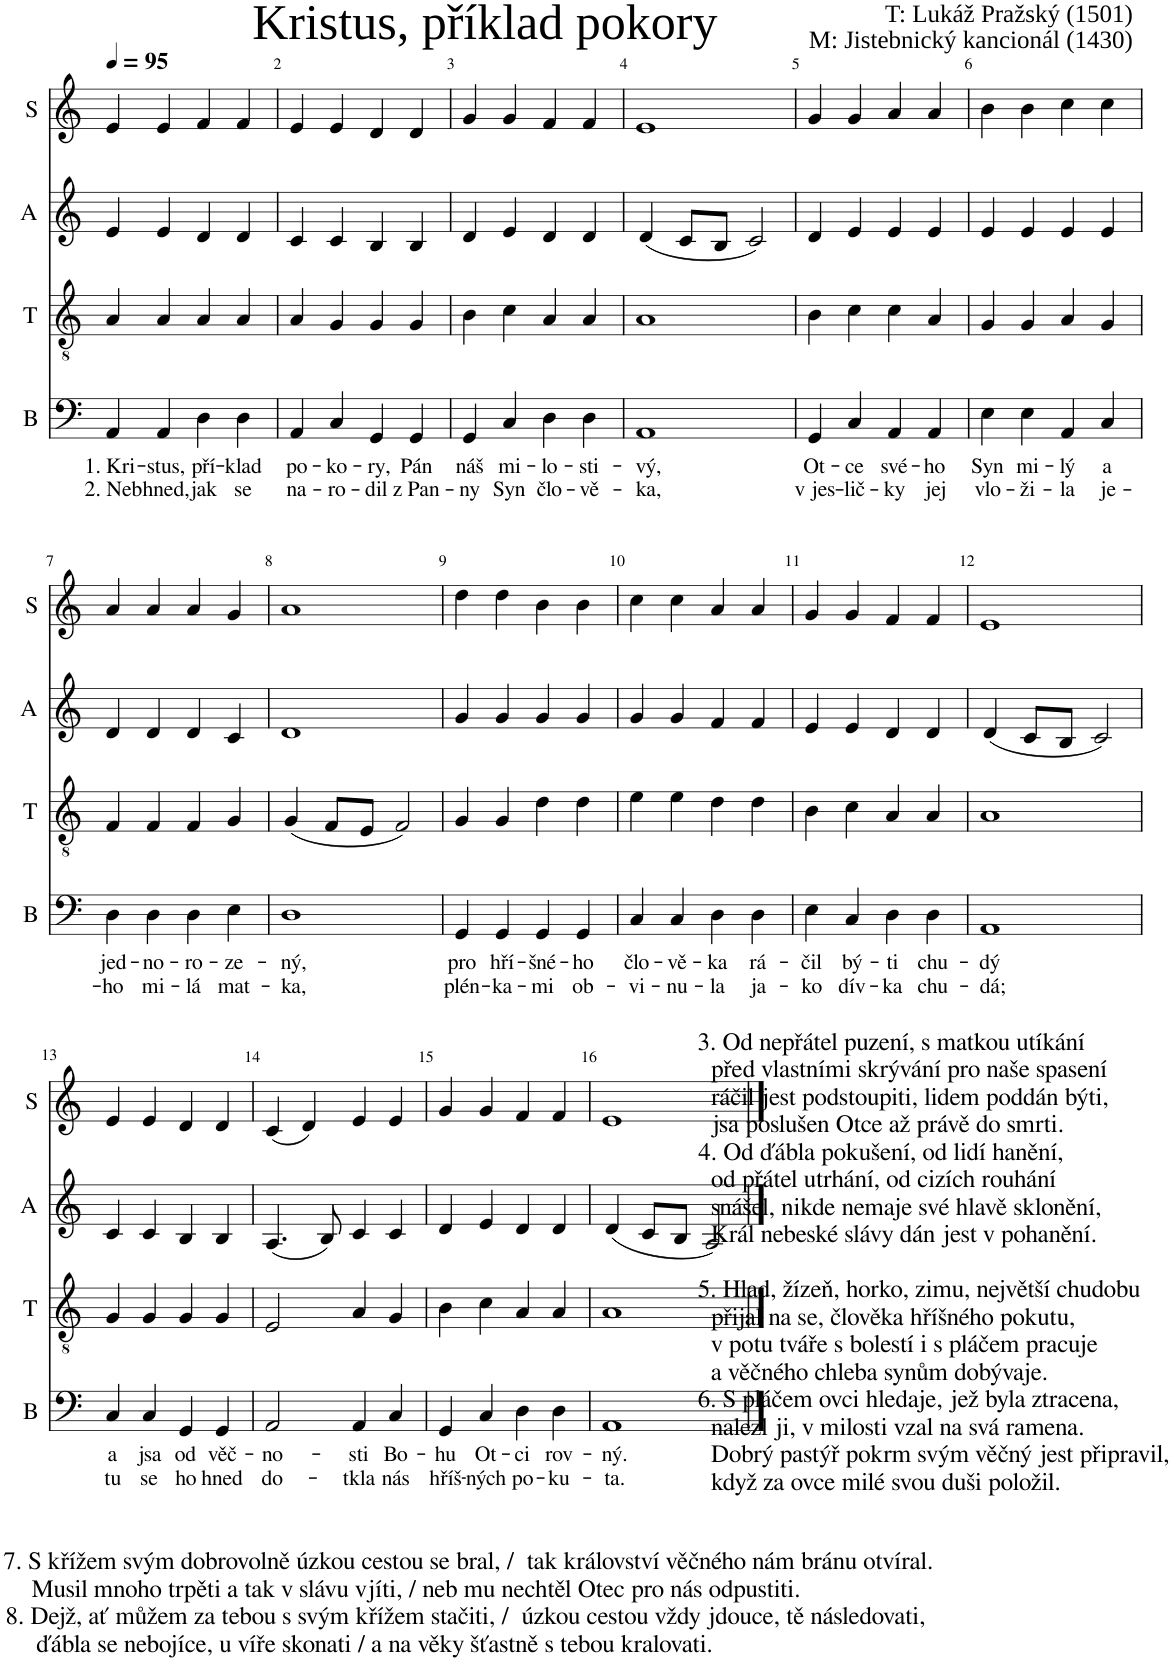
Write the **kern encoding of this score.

**kern	**text	**text	**kern	**kern	**kern
*part4	*part4	*part4	*part3	*part2	*part1
*staff4	*staff4	*staff4	*staff3	*staff2	*staff1
*I"B	*	*	*I"T	*I"A	*I"S
*I'B	*	*	*I'T	*I'A	*I'S
*clefF4	*	*	*clefGv2	*clefG2	*clefG2
*k[]	*	*	*k[]	*k[]	*k[]
=1	=1	=1	=1	=1	=1
!	!LO:LY:b	!LO:LY:b	!	!	!
4AA/	1. Kri-	2. Neb	4A/	4e/	4e/
!	!LO:LY:b	!LO:LY:b	!	!	!
4AA/	-stus,	hned,	4A/	4e/	4e/
!	!LO:LY:b	!LO:LY:b	!	!	!
4D\	pří-	jak	4A/	4d/	4f/
!	!LO:LY:b	!LO:LY:b	!	!	!
4D\	-klad	se	4A/	4d/	4f/
=2	=2	=2	=2	=2	=2
!	!LO:LY:b	!LO:LY:b	!	!	!
4AA/	po-	na-	4A/	4c/	4e/
!	!LO:LY:b	!LO:LY:b	!	!	!
4C/	-ko-	-ro-	4G/	4c/	4e/
!	!LO:LY:b	!LO:LY:b	!	!	!
4GG/	-ry,	-dil	4G/	4B/	4d/
!	!LO:LY:b	!LO:LY:b	!	!	!
4GG/	Pán	z Pan-	4G/	4B/	4d/
=3	=3	=3	=3	=3	=3
!	!LO:LY:b	!LO:LY:b	!	!	!
4GG/	náš	-ny	4B\	4d/	4g/
!	!LO:LY:b	!LO:LY:b	!	!	!
4C/	mi-	Syn	4c\	4e/	4g/
!	!LO:LY:b	!LO:LY:b	!	!	!
4D\	-lo-	člo-	4A/	4d/	4f/
!	!LO:LY:b	!LO:LY:b	!	!	!
4D\	-sti-	-vě-	4A/	4d/	4f/
=4	=4	=4	=4	=4	=4
!	!LO:LY:b	!LO:LY:b	!	!	!
1AA	-vý,	-ka,	1A	(4d/	1e
.	.	.	.	8c/L	.
.	.	.	.	8B/J	.
.	.	.	.	2c/)	.
=5	=5	=5	=5	=5	=5
!	!LO:LY:b	!LO:LY:b	!	!	!
4GG/	Ot-	v jes-	4B\	4d/	4g/
!	!LO:LY:b	!LO:LY:b	!	!	!
4C/	-ce	-lič-	4c\	4e/	4g/
!	!LO:LY:b	!LO:LY:b	!	!	!
4AA/	své-	-ky	4c\	4e/	4a/
!	!LO:LY:b	!LO:LY:b	!	!	!
4AA/	-ho	jej	4A/	4e/	4a/
=6	=6	=6	=6	=6	=6
!	!LO:LY:b	!LO:LY:b	!	!	!
4E\	Syn	vlo-	4G/	4e/	4b\
!	!LO:LY:b	!LO:LY:b	!	!	!
4E\	mi-	-ži-	4G/	4e/	4b\
!	!LO:LY:b	!LO:LY:b	!	!	!
4AA/	-lý	-la	4A/	4e/	4cc\
!	!LO:LY:b	!LO:LY:b	!	!	!
4C/	a	je-	4G/	4e/	4cc\
!!LO:LB:g=z
=7	=7	=7	=7	=7	=7
!	!LO:LY:b	!LO:LY:b	!	!	!
4D\	jed-	-ho	4F/	4d/	4a/
!	!LO:LY:b	!LO:LY:b	!	!	!
4D\	-no-	mi-	4F/	4d/	4a/
!	!LO:LY:b	!LO:LY:b	!	!	!
4D\	-ro-	-lá	4F/	4d/	4a/
!	!LO:LY:b	!LO:LY:b	!	!	!
4E\	-ze-	mat-	4G/	4c/	4g/
=8	=8	=8	=8	=8	=8
!	!LO:LY:b	!LO:LY:b	!	!	!
1D	-ný,	-ka,	(4G/	1d	1a
.	.	.	8F/L	.	.
.	.	.	8E/J	.	.
.	.	.	2F/)	.	.
=9	=9	=9	=9	=9	=9
!	!LO:LY:b	!LO:LY:b	!	!	!
4GG/	pro	plén-	4G/	4g/	4dd\
!	!LO:LY:b	!LO:LY:b	!	!	!
4GG/	hří-	-ka-	4G/	4g/	4dd\
!	!LO:LY:b	!LO:LY:b	!	!	!
4GG/	-šné-	-mi	4d\	4g/	4b\
!	!LO:LY:b	!LO:LY:b	!	!	!
4GG/	-ho	ob-	4d\	4g/	4b\
=10	=10	=10	=10	=10	=10
!	!LO:LY:b	!LO:LY:b	!	!	!
4C/	člo-	-vi-	4e\	4g/	4cc\
!	!LO:LY:b	!LO:LY:b	!	!	!
4C/	-vě-	-nu-	4e\	4g/	4cc\
!	!LO:LY:b	!LO:LY:b	!	!	!
4D\	-ka	-la	4d\	4f/	4a/
!	!LO:LY:b	!LO:LY:b	!	!	!
4D\	rá-	ja-	4d\	4f/	4a/
=11	=11	=11	=11	=11	=11
!	!LO:LY:b	!LO:LY:b	!	!	!
4E\	-čil	-ko	4B\	4e/	4g/
!	!LO:LY:b	!LO:LY:b	!	!	!
4C/	bý-	dív-	4c\	4e/	4g/
!	!LO:LY:b	!LO:LY:b	!	!	!
4D\	-ti	-ka	4A/	4d/	4f/
!	!LO:LY:b	!LO:LY:b	!	!	!
4D\	chu-	chu-	4A/	4d/	4f/
=12	=12	=12	=12	=12	=12
!	!LO:LY:b	!LO:LY:b	!	!	!
1AA	-dý	-dá;	1A	(4d/	1e
.	.	.	.	8c/L	.
.	.	.	.	8B/J	.
.	.	.	.	2c/)	.
!!LO:LB:g=z
=13	=13	=13	=13	=13	=13
!	!LO:LY:b	!LO:LY:b	!	!	!
4C/	a	tu	4G/	4c/	4e/
!	!LO:LY:b	!LO:LY:b	!	!	!
4C/	jsa	se	4G/	4c/	4e/
!	!LO:LY:b	!LO:LY:b	!	!	!
4GG/	od	ho	4G/	4B/	4d/
!	!LO:LY:b	!LO:LY:b	!	!	!
4GG/	věč-	hned	4G/	4B/	4d/
=14	=14	=14	=14	=14	=14
!	!LO:LY:b	!LO:LY:b	!	!	!
2AA/	-no-	do-	2E/	(4.A/	(4c/
.	.	.	.	.	4d/)
.	.	.	.	8B/)	.
!	!LO:LY:b	!LO:LY:b	!	!	!
4AA/	-sti	-tkla	4A/	4c/	4e/
!	!LO:LY:b	!LO:LY:b	!	!	!
4C/	Bo-	nás	4G/	4c/	4e/
=15	=15	=15	=15	=15	=15
!	!LO:LY:b	!LO:LY:b	!	!	!
4GG/	-hu	hříš-	4B\	4d/	4g/
!	!LO:LY:b	!LO:LY:b	!	!	!
4C/	Ot-	-ných	4c\	4e/	4g/
!	!LO:LY:b	!LO:LY:b	!	!	!
4D\	-ci	po-	4A/	4d/	4f/
!	!LO:LY:b	!LO:LY:b	!	!	!
4D\	rov-	-ku-	4A/	4d/	4f/
=16	=16	=16	=16	=16	=16
!	!LO:LY:b	!LO:LY:b	!	!	!
1AA	-ný.	-ta.	1A	(4d/	1e
.	.	.	.	8c/L	.
.	.	.	.	8B/J	.
.	.	.	.	2A/)	.
==17	==17	==17	==17	==17	==17
1r	.	.	1r	1r	1r
=18	=18	=18	=18	=18	=18
1r	.	.	1r	1r	1r
=19	=19	=19	=19	=19	=19
1r	.	.	1r	1r	1r
=20	=20	=20	=20	=20	=20
1r	.	.	1r	1r	1r
=21	=21	=21	=21	=21	=21
1r	.	.	1r	1r	1r
=22	=22	=22	=22	=22	=22
1r	.	.	1r	1r	1r
==	==	==	==	==	==
*-	*-	*-	*-	*-	*-
